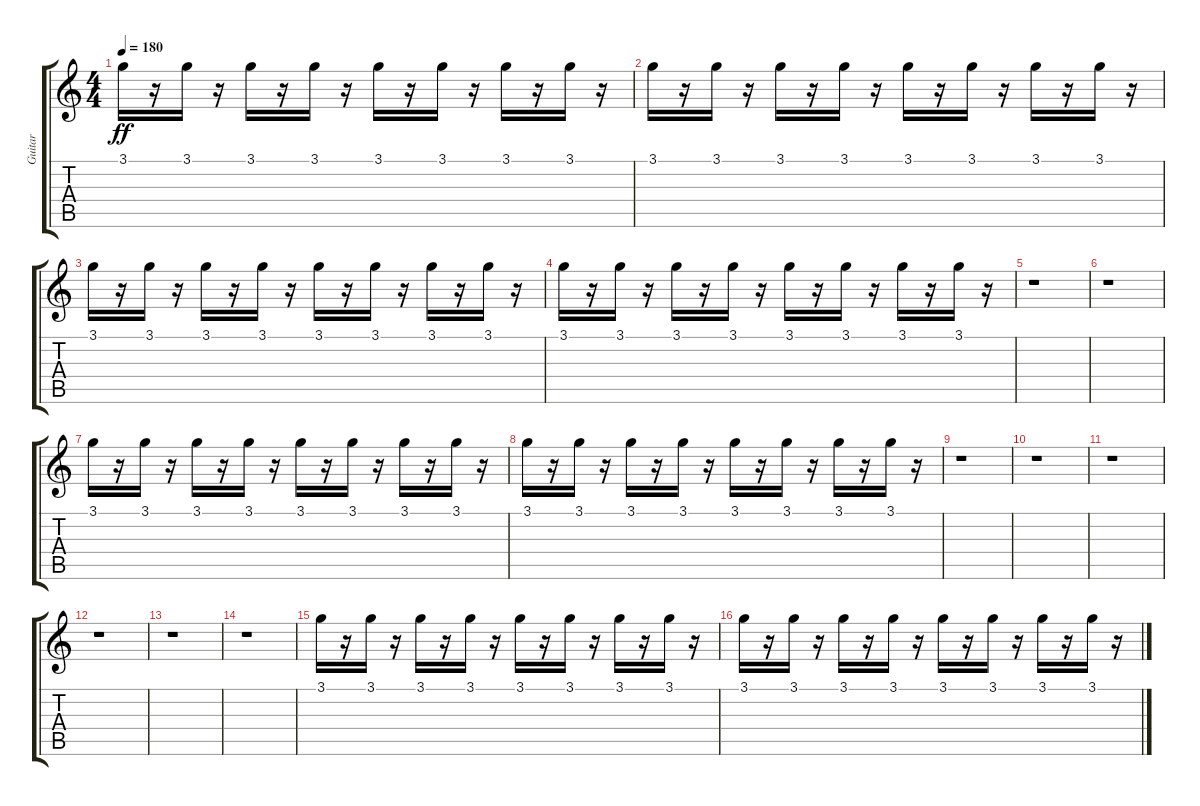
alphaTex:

\track ("Guitar" "Guitar") {instrument overdrivenguitar}
\staff {score tabs}
\tuning (E4 B3 G3 D3 A2 E2) {hide}
\ts (4 4)
\tempo 180
\clef g2
\ks c
3.1.16{dy ff balance 0} r.16 3.1.16{balance 2} r.16 3.1.16{balance 4} r.16 3.1.16{balance 6} r.16 3.1.16{balance 8} r.16 3.1.16{balance 10} r.16 3.1.16{balance 12} r.16 3.1.16{balance 14} r.16 |
3.1.16{balance 16} r.16 3.1.16{balance 14} r.16 3.1.16{balance 12} r.16 3.1.16{balance 10} r.16 3.1.16{balance 8} r.16 3.1.16{balance 6} r.16 3.1.16{balance 4} r.16 3.1.16{balance 2} r.16 |
3.1.16{balance 0} r.16 3.1.16{balance 2} r.16 3.1.16{balance 4} r.16 3.1.16{balance 6} r.16 3.1.16{balance 8} r.16 3.1.16{balance 10} r.16 3.1.16{balance 12} r.16 3.1.16{balance 14} r.16 |
3.1.16{balance 16} r.16 3.1.16{balance 14} r.16 3.1.16{balance 12} r.16 3.1.16{balance 10} r.16 3.1.16{balance 8} r.16 3.1.16{balance 6} r.16 3.1.16{balance 4} r.16 3.1.16{balance 2} r.16 |
r.1 |
r.1 |
3.1.16{balance 0} r.16 3.1.16{balance 2} r.16 3.1.16{balance 4} r.16 3.1.16{balance 6} r.16 3.1.16{balance 8} r.16 3.1.16{balance 10} r.16 3.1.16{balance 12} r.16 3.1.16{balance 14} r.16 |
3.1.16{balance 16} r.16 3.1.16{balance 14} r.16 3.1.16{balance 12} r.16 3.1.16{balance 10} r.16 3.1.16{balance 8} r.16 3.1.16{balance 6} r.16 3.1.16{balance 4} r.16 3.1.16{balance 2} r.16 |
r.1 |
r.1 |
r.1 |
r.1 |
r.1 |
r.1 |
3.1.16{balance 0} r.16 3.1.16{balance 2} r.16 3.1.16{balance 4} r.16 3.1.16{balance 6} r.16 3.1.16{balance 8} r.16 3.1.16{balance 10} r.16 3.1.16{balance 12} r.16 3.1.16{balance 14} r.16 |
3.1.16{balance 16} r.16 3.1.16{balance 14} r.16 3.1.16{balance 12} r.16 3.1.16{balance 10} r.16 3.1.16{balance 8} r.16 3.1.16{balance 6} r.16 3.1.16{balance 4} r.16 3.1.16{balance 2} r.16
